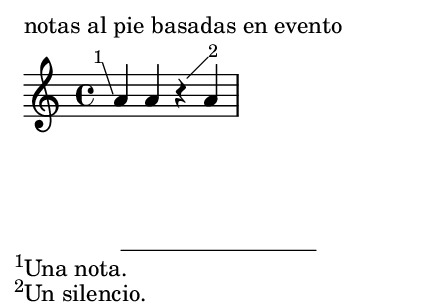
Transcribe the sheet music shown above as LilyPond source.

%% Generated by lilypond-book
%% Options: [exampleindent=10.16\mm,indent=0\mm,line-width=160\mm,paper-height=845.047\pt,paper-width=597.508\pt,papersize="a8landscape",quote]
\include "lilypond-book-preamble.ly"


% ****************************************************************
% Start cut-&-pastable-section
% ****************************************************************

#(ly:set-option 'eps-box-padding 3.000000)



\paper {
  #(set-paper-size "a8landscape")
  indent = 0\mm
}

\layout {
  
}




% ****************************************************************
% ly snippet:
% ****************************************************************
\sourcefileline 1720
\book {
  \header { tagline = ##f }
  \markup "notas al pie basadas en evento"
  \markup \null
  \relative c'' {
    \footnote #'(-1 . 3) "Una nota." a4
    a4
    \footnote #'(2 . 2) "Un silencio." r4
    a4
  }
}


% ****************************************************************
% end ly snippet
% ****************************************************************
